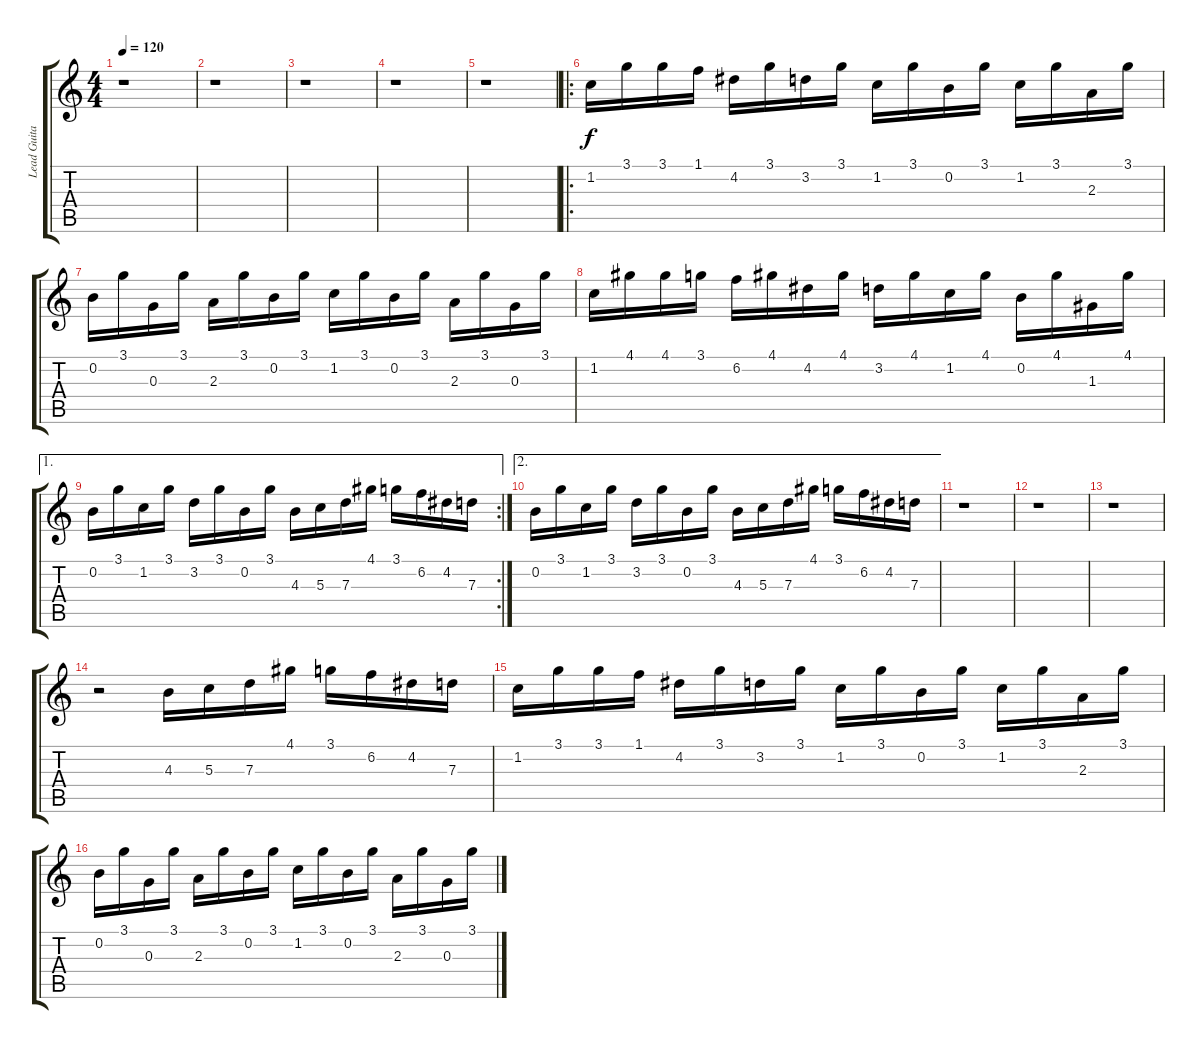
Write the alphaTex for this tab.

\track ("Lead Guitar I" "Lead Guita") {instrument distortionguitar}
\staff {score tabs}
\tuning (E4 B3 G3 D3 A2 E2) {hide}
\ts (4 4)
\tempo 120
\clef g2
\ks c
r.1{dy f} |
r.1 |
r.1 |
r.1 |
r.1 |
\ro
1.2.16 3.1.16 3.1.16 1.1.16 4.2.16 3.1.16 3.2.16 3.1.16 1.2.16 3.1.16 0.2.16 3.1.16 1.2.16 3.1.16 2.3.16 3.1.16 |
0.2.16 3.1.16 0.3.16 3.1.16 2.3.16 3.1.16 0.2.16 3.1.16 1.2.16 3.1.16 0.2.16 3.1.16 2.3.16 3.1.16 0.3.16 3.1.16 |
1.2.16 4.1.16 4.1.16 3.1.16 6.2.16 4.1.16 4.2.16 4.1.16 3.2.16 4.1.16 1.2.16 4.1.16 0.2.16 4.1.16 1.3.16 4.1.16 |
\ae 1
\rc 2
0.2.16 3.1.16 1.2.16 3.1.16 3.2.16 3.1.16 0.2.16 3.1.16 4.3.16 5.3.16 7.3.16 4.1.16 3.1.16 6.2.16 4.2.16 7.3.16 |
\ae 2
0.2.16 3.1.16 1.2.16 3.1.16 3.2.16 3.1.16 0.2.16 3.1.16 4.3.16 5.3.16 7.3.16 4.1.16 3.1.16 6.2.16 4.2.16 7.3.16 |
r.1 |
r.1 |
r.1 |
r.2 4.3.16 5.3.16 7.3.16 4.1.16 3.1.16 6.2.16 4.2.16 7.3.16 |
1.2.16 3.1.16 3.1.16 1.1.16 4.2.16 3.1.16 3.2.16 3.1.16 1.2.16 3.1.16 0.2.16 3.1.16 1.2.16 3.1.16 2.3.16 3.1.16 |
0.2.16 3.1.16 0.3.16 3.1.16 2.3.16 3.1.16 0.2.16 3.1.16 1.2.16 3.1.16 0.2.16 3.1.16 2.3.16 3.1.16 0.3.16 3.1.16
